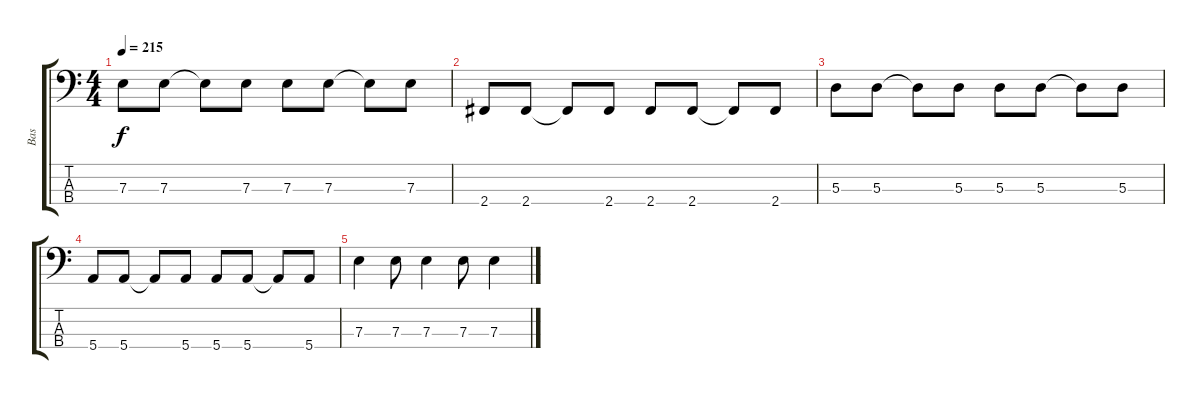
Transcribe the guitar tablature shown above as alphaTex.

\track ("Bas" "Bas") {instrument electricbasspick}
\staff {score tabs}
\tuning (G2 D2 A1 E1) {hide}
\ts (4 4)
\tempo 215
\clef f4
\ks c
7.3.8{dy f} 7.3.8 7.3{t}.8 7.3.8 7.3.8 7.3.8 7.3{t}.8 7.3.8 |
2.4.8 2.4.8 2.4{t}.8 2.4.8 2.4.8 2.4.8 2.4{t}.8 2.4.8 |
5.3.8 5.3.8 5.3{t}.8 5.3.8 5.3.8 5.3.8 5.3{t}.8 5.3.8 |
5.4.8 5.4.8 5.4{t}.8 5.4.8 5.4.8 5.4.8 5.4{t}.8 5.4.8 |
7.3.4 7.3.8 7.3.4 7.3.8 7.3.4
